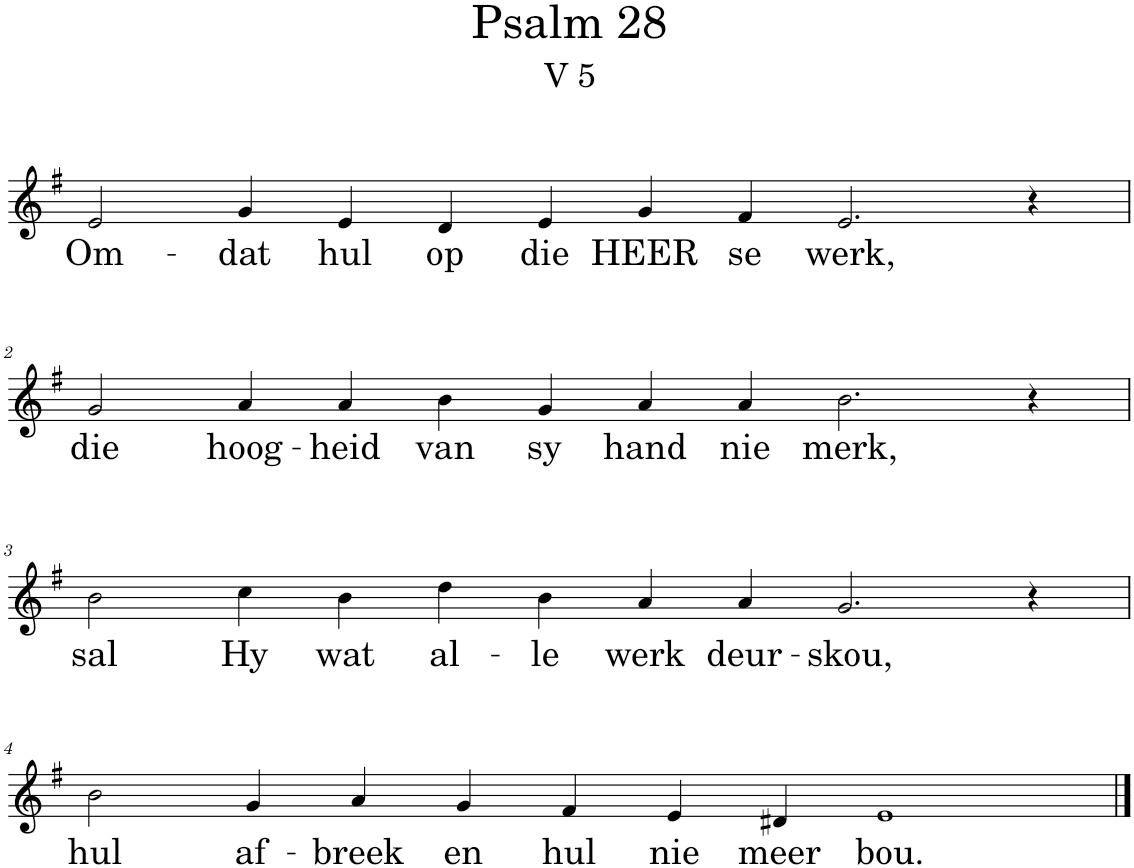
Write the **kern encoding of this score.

**kern	**text
*part1	*part1
*staff1	*staff1
*I"Pipe Organ	*
*I'Org.	*
*clefG2	*
*k[f#]	*
*M12/4	*
=1	=1
!	!LO:LY:b
2e/	Om-
!	!LO:LY:b
4g/	-dat
!	!LO:LY:b
4e/	hul
!	!LO:LY:b
4d/	op
!	!LO:LY:b
4e/	die
!	!LO:LY:b
4g/	HEER
!	!LO:LY:b
4f#/	se
!	!LO:LY:b
2.e/	werk,
4r	.
!!LO:LB:g=z
=2	=2
!	!LO:LY:b
2g/	die
!	!LO:LY:b
4a/	hoog-
!	!LO:LY:b
4a/	-heid
!	!LO:LY:b
4b\	van
!	!LO:LY:b
4g/	sy
!	!LO:LY:b
4a/	hand
!	!LO:LY:b
4a/	nie
!	!LO:LY:b
2.b\	merk,
4r	.
!!LO:LB:g=z
=3	=3
!	!LO:LY:b
2b\	sal
!	!LO:LY:b
4cc\	Hy
!	!LO:LY:b
4b\	wat
!	!LO:LY:b
4dd\	al-
!	!LO:LY:b
4b\	-le
!	!LO:LY:b
4a/	werk
!	!LO:LY:b
4a/	deur-
!	!LO:LY:b
2.g/	-skou,
4r	.
!!LO:LB:g=z
=4	=4
!	!LO:LY:b
2b\	hul
!	!LO:LY:b
4g/	af-
!	!LO:LY:b
4a/	-breek
!	!LO:LY:b
4g/	en
!	!LO:LY:b
4f#/	hul
!	!LO:LY:b
4e/	nie
!	!LO:LY:b
4d#X/	meer
!	!LO:LY:b
1e	bou.
==	==
*-	*-
